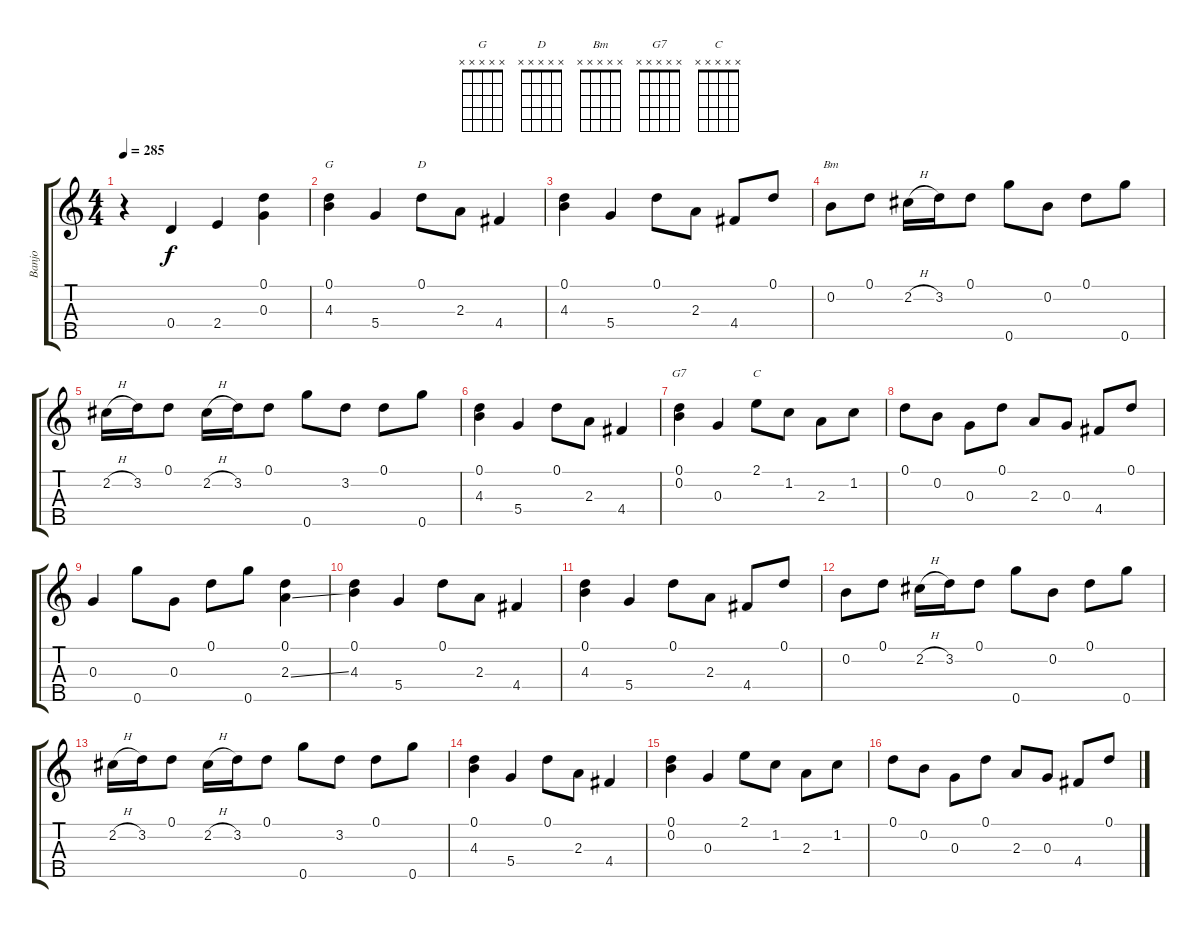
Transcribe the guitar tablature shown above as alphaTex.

\track ("Banjo" "Banjo") {instrument banjo}
\staff {score tabs}
\tuning (D4 B3 G3 D3 G4) {hide}
\displaytranspose 12
\chord ("G" x x x x x) {firstfret 0}
\chord ("D" x x x x x) {firstfret 0}
\chord ("Bm" x x x x x) {firstfret 0}
\chord ("G7" x x x x x) {firstfret 0}
\chord ("C" x x x x x) {firstfret 0}
\ts (4 4)
\tempo 285
\clef g2
\ks c
r.4{dy f instrument banjo} 0.4.4 2.4.4 (0.1 0.3).4 |
(0.1 4.3).4{ch "G"} 5.4.4 0.1.8{ch "D"} 2.3.8 4.4.4 |
(0.1 4.3).4 5.4.4 0.1.8 2.3.8 4.4.8 0.1.8 |
0.2.8{ch "Bm"} 0.1.8 2.2{h}.16 3.2.16 0.1.8 0.5.8 0.2.8 0.1.8 0.5.8 |
2.2{h}.16 3.2.16 0.1.8 2.2{h}.16 3.2.16 0.1.8 0.5.8 3.2.8 0.1.8 0.5.8 |
(0.1 4.3).4 5.4.4 0.1.8 2.3.8 4.4.4 |
(0.1 0.2).4{ch "G7"} 0.3.4 2.1.8{ch "C"} 1.2.8 2.3.8 1.2.8 |
0.1.8 0.2.8 0.3.8 0.1.8 2.3.8 0.3.8 4.4.8 0.1.8 |
0.3.4 0.5.8 0.3.8 0.1.8 0.5.8 (0.1 2.3{ss}).4 |
(0.1 4.3).4 5.4.4 0.1.8 2.3.8 4.4.4 |
(0.1 4.3).4 5.4.4 0.1.8 2.3.8 4.4.8 0.1.8 |
0.2.8 0.1.8 2.2{h}.16 3.2.16 0.1.8 0.5.8 0.2.8 0.1.8 0.5.8 |
2.2{h}.16 3.2.16 0.1.8 2.2{h}.16 3.2.16 0.1.8 0.5.8 3.2.8 0.1.8 0.5.8 |
(0.1 4.3).4 5.4.4 0.1.8 2.3.8 4.4.4 |
(0.1 0.2).4 0.3.4 2.1.8 1.2.8 2.3.8 1.2.8 |
0.1.8 0.2.8 0.3.8 0.1.8 2.3.8 0.3.8 4.4.8 0.1.8
